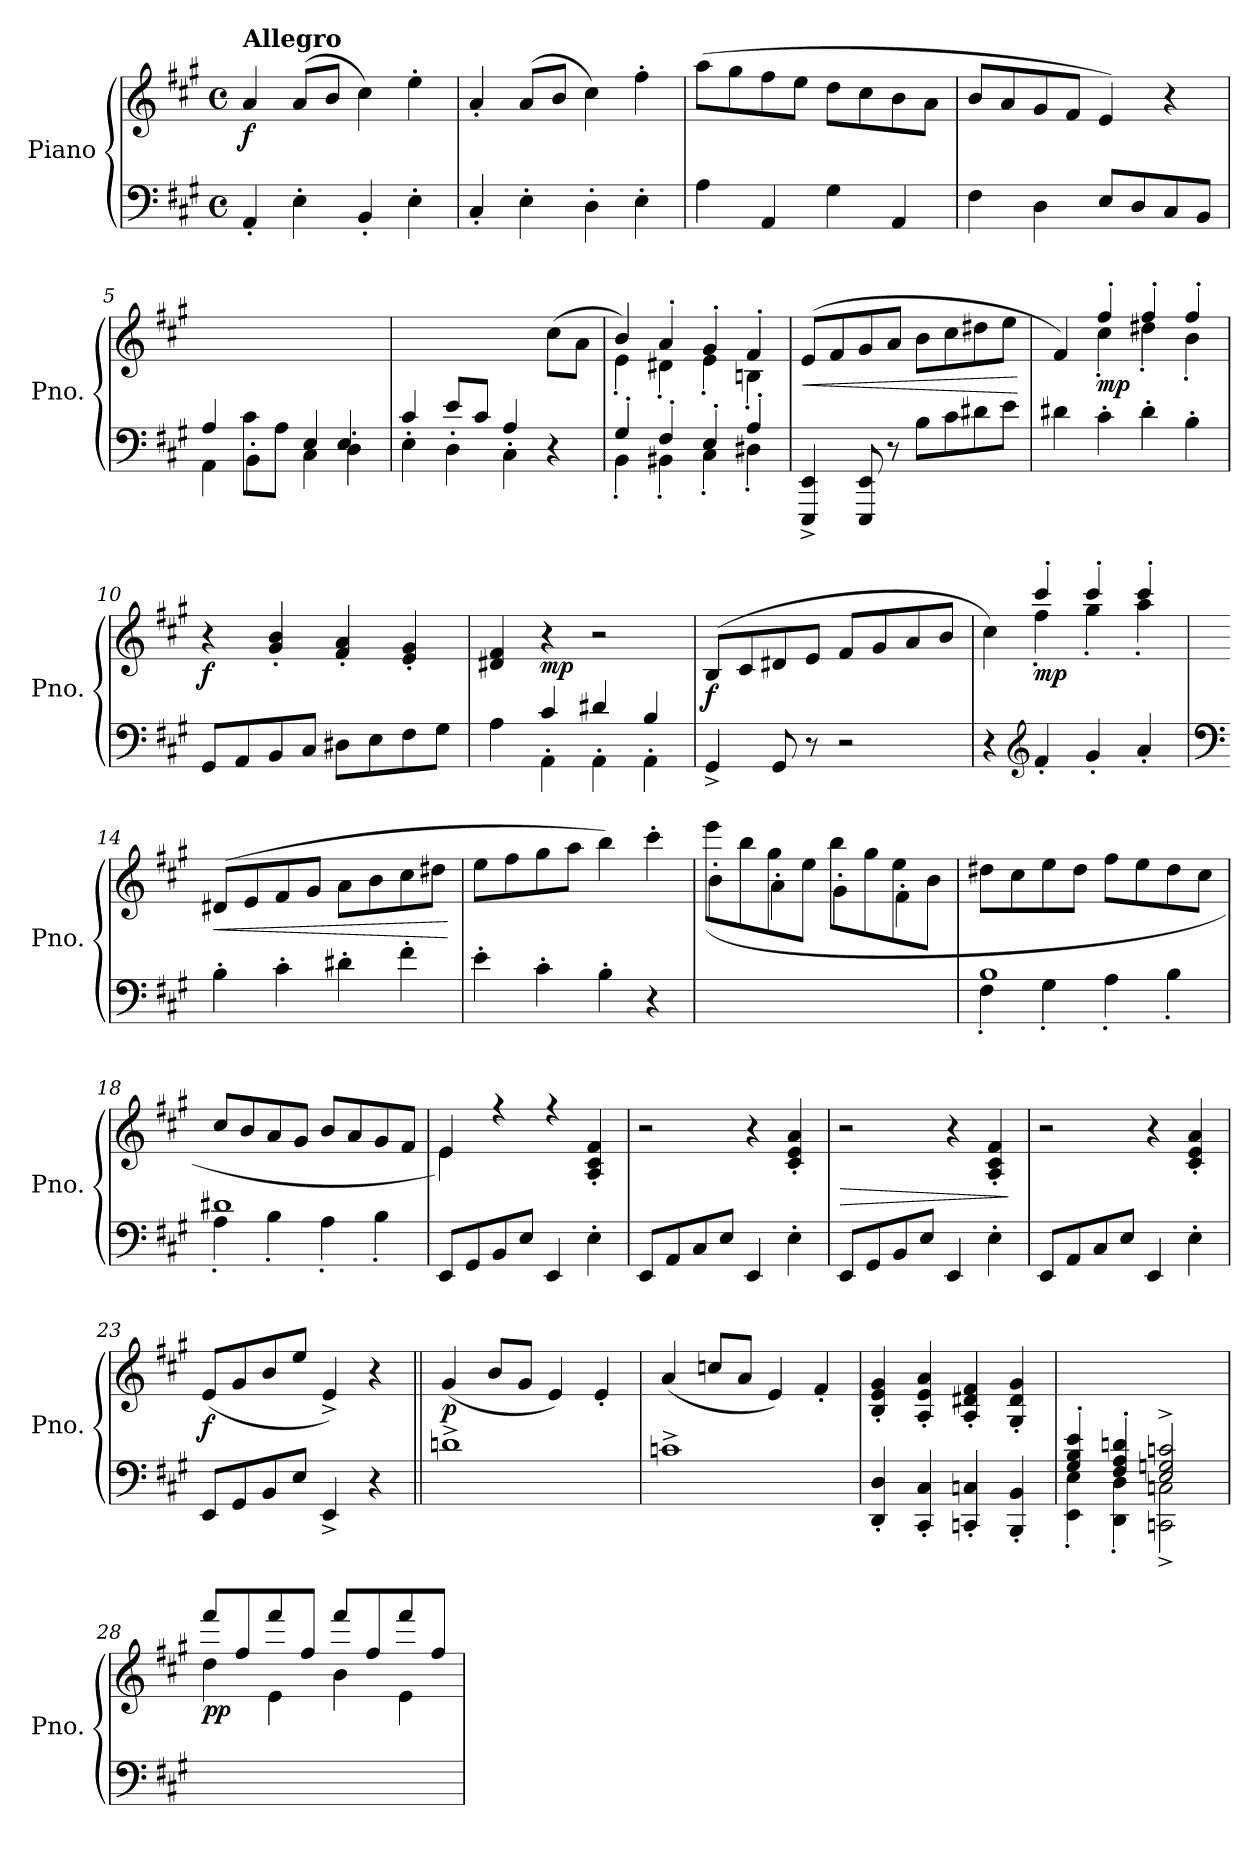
**kern	**kern	**dynam
*part1	*part1	*part1
*staff2	*staff1	*staff1/2
*I"Piano	*	*
*I'Pno.	*	*
*clefF4	*clefG2	*
*k[f#c#g#]	*k[f#c#g#]	*
*M4/4	*M4/4	*
*met(c)	*met(c)	*
*MM152	*MM152	*
=1	=1	=1
!	!LO:TX:a:B:t=Allegro	!
!	!	!LO:DY:b
4AA'/	4a/	f
4E'\	(>8a/L	.
.	8b/J	.
4BB'/	4cc#\)	.
4E'\	4ee'\	.
=2	=2	=2
4C#'/	4a'/	.
4E'\	(>8a/L	.
.	8b/J	.
4D'\	4cc#\)	.
4E'\	4ff#'\	.
=3	=3	=3
4A\	(>8aa\L	.
.	8gg#\	.
4AA/	8ff#\	.
.	8ee\J	.
4G#\	8dd\L	.
.	8cc#\	.
4AA/	8b\	.
.	8a\J	.
=4	=4	=4
4F#\	8b/L	.
.	8a/	.
4D\	8g#/	.
.	8f#/J	.
8E/L	4e/)	.
8D/	.	.
8C#/	4r	.
8BB/J	.	.
=5	=5	=5
*^	*	*
4AA\	4A/	1ryy	.
4BB'\	8c#\L	.	.
.	8A\J	.	.
4C#'\	4E/	.	.
4D'\	4E/	.	.
=6	=6	=6	=6
4E'\	4c#/	4ryy	.
4D'\	8e/L	4ryy	.
.	8c#/J	.	.
4C#'\	4A/	4ryy	.
4r	4ryy	(>8cc#\L	.
.	.	8a\J	.
!!LO:LB:g=z
=7	=7	=7	=7
*	*	*^	*
4G#'/	4BB<'\	4b/)	4e'\	.
4F#'/	4BB#X<'\	4a'/	4d#X<'\	.
4E'/	4C#<'\	4g#'/	4e'\	.
4A'/	4D#X<'\	4f#'/	4Bn'\	.
=8	=8	=8	=8	=8
!	!	!	!	!LO:HP:b
*v	*v	*	*	*
*	*v	*v	*
4EEE/^ 4EE/^	(>8e/L	<
.	8f#/	.
8EEE/ 8EE/	8g#/	.
8r	8a/J	.
8B<\L	8b\L	.
8c#\	8cc#\	.
8d#X\	8dd#X\	.
8e\J	8ee\J	.
.	.	[
=9	=9	=9
*	*^	*
4d#X\	4f#/)	4ryy	.
!	!	!	!LO:DY:b
4c#'\	4ff#'/	4cc#'\	mp
4d#'\	4ff#'/	4dd#X'\	.
4B'\	4ff#'/	4b'\	.
=10	=10	=10	=10
!	!	!	!LO:DY:b
*	*v	*v	*
8GG#</L	4r	f
8AA/	.	.
8BB/	4g#/' 4b/'	.
8C#</J	.	.
8D#X\L	4f#/' 4a/'	.
8E\	.	.
8F#\	4e/' 4g#/'	.
8G#\J	.	.
=11	=11	=11
*^	*	*
4A\	4ryy	4d#X/ 4f#/	.
!	!	!	!LO:DY:b
4AA<'\	4c#/	4r	mp
4AA'\	4d#X/	2r	.
4AA'\	4B/	.	.
=12	=12	=12	=12
!	!	!	!LO:DY:b
*v	*v	*	*
4GG#^/	(>8B/L	f
.	8c#/	.
8GG#/	8d#X/	.
8r	8e/J	.
2r	8f#/L	.
.	8g#/	.
.	8a/	.
.	8b/J	.
!!LO:LB:g=z
=13	=13	=13
*	*^	*
4r	4cc#\)	4ryy	.
*clefG2	*	*	*
!	!	!	!LO:DY:b
4f#'/	4ccc#'/	4ff#'\	mp
4g#'/	4ccc#'/	4gg#'\	.
4a'/	4ccc#'/	4aa'\	.
*	*v	*v	*
=14	=14	=14
*clefF4	*	*
*	*^	*
!	!	!	!LO:HP:b
*	*v	*v	*
4B'\	(>8d#X/L	<
.	8e/	.
4c#'\	8f#/	.
.	8g#/J	.
4d#X'\	8a\L	.
.	8b\	.
4f#'\	8cc#\	.
.	8dd#X\J	.
.	.	[
=15	=15	=15
4e'\	8ee\L	.
.	8ff#\	.
4c#'\	8gg#\	.
.	8aa\J	.
4B'\	4bb\)	.
4r	4ccc#'\	.
=16	=16	=16
*	*^	*
1ryy	4b'\	(<8eee\L	.
.	.	8bb\	.
.	4a'\	8gg#\	.
.	.	8ee\J	.
.	4g#'\	8bb\L	.
.	.	8gg#\	.
.	4f#'\	8ee\	.
.	.	8b\J	.
*	*v	*v	*
=17	=17	=17
*^	*	*
1B	4F#<'\	8dd#X\L	.
.	.	8cc#\	.
.	4G#'\	8ee\	.
.	.	8dd#\J	.
.	4A'\	8ff#\L	.
.	.	8ee\	.
.	4B'\	8dd#\	.
.	.	8cc#\J	.
!!LO:LB:g=z
=18	=18	=18	=18
1d#X	4A<'\	8cc#/L	.
.	.	8b/	.
.	4B'\	8a/	.
.	.	8g#/J	.
.	4A'\	8b/L	.
.	.	8a/	.
.	4B'\	8g#/	.
.	.	8f#/J	.
*v	*v	*	*
=19	=19	=19
*	*^	*
8EE/L	4e/	4e\)	.
8GG#/	.	.	.
8BB/	4ryy	4rff	.
8E/J	.	.	.
4EE/	4ryy	4rff	.
4E'\	4A/' 4c#/' 4f#/'	4ryy	.
*	*v	*v	*
=20	=20	=20
8EE/L	2r	.
8AA/	.	.
8C#/	.	.
8E/J	.	.
4EE/	4r	.
4E'\	4c#/' 4e/' 4a/'	.
=21	=21	=21
!	!	!LO:HP:b
8EE/L	2r	>
8GG#/	.	.
8BB/	.	.
8E/J	.	.
4EE/	4r	.
4E'\	4A/' 4c#/' 4f#/'	.
.	.	]
=22	=22	=22
8EE/L	2r	.
8AA/	.	.
8C#/	.	.
8E/J	.	.
4EE/	4r	.
4E'\	4c#/' 4e/' 4a/'	.
=23	=23	=23
!	!	!LO:DY:b
8EE/L	(<8e/L	f
8GG#/	8g#/	.
8BB/	8b/	.
8E/J	8ee/J	.
4EE^/	4e^/)	.
4r	4r	.
=24||	=24||	=24||
!	!	!LO:DY:b
1dn^	(<4g#/	p
.	8b/L	.
.	8g#/J	.
.	4e/)	.
.	4e'/	.
!!LO:LB:g=z
=25	=25	=25
1cn^	(<4a/	.
.	8ccn/L	.
.	8a/J	.
.	4e/)	.
.	4f#'/	.
=26	=26	=26
4DD/' 4D/'	4B/' 4e/' 4g#/'	.
4CC#/' 4C#/'	4A/' 4e/' 4a/'	.
4CCn/' 4Cn/'	4A/' 4d#X/' 4f#/'	.
4BBB/' 4BB/'	4G#/' 4d#/' 4g#/'	.
=27	=27	=27
*^	*	*
4G#/' 4B/' 4e/'	4EE\' 4E\'	1ryy	.
4F#/' 4A/' 4dn/'	4DD\' 4D\'	.	.
2E/^ 2Gn/^ 2cn/^	2CCn\^ 2Cn\^	.	.
=28	=28	=28	=28
*	*	*^	*
!	!	!	!	!LO:DY:b
*v	*v	*	*	*
1ryy	8fff#/L	4dd\	pp
.	8ff#/	.	.
.	8fff#/	4e\	.
.	8ff#/J	.	.
.	8fff#/L	4b\	.
.	8ff#/	.	.
.	8fff#/	4e\	.
.	8ff#/J	.	.
*	*v	*v	*
=	=	=
*-	*-	*-
